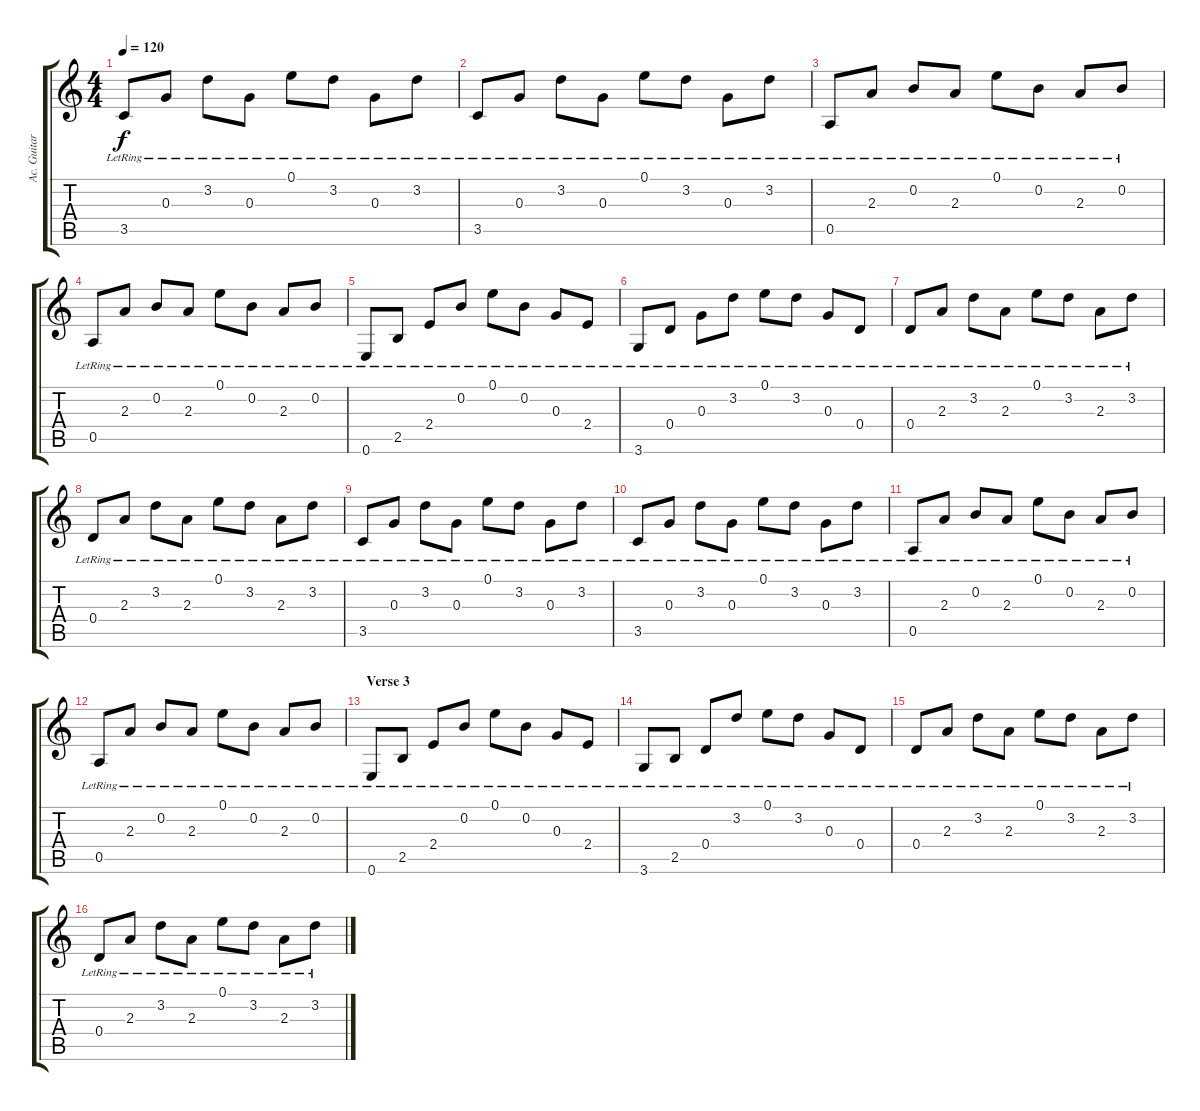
\track ("Ac. Guitar - MIKE" "Ac. Guitar") {instrument acousticguitarsteel}
\staff {score tabs}
\tuning (E4 B3 G3 D3 A2 E2) {hide}
\ts (4 4)
\tempo 120
\clef g2
\ks c
3.5{lr}.8{dy f} 0.3{lr}.8 3.2{lr}.8 0.3{lr}.8 0.1{lr}.8 3.2{lr}.8 0.3{lr}.8 3.2{lr}.8 |
3.5{lr}.8 0.3{lr}.8 3.2{lr}.8 0.3{lr}.8 0.1{lr}.8 3.2{lr}.8 0.3{lr}.8 3.2{lr}.8 |
0.5{lr}.8 2.3{lr}.8 0.2{lr}.8 2.3{lr}.8 0.1{lr}.8 0.2{lr}.8 2.3{lr}.8 0.2{lr}.8 |
0.5{lr}.8 2.3{lr}.8 0.2{lr}.8 2.3{lr}.8 0.1{lr}.8 0.2{lr}.8 2.3{lr}.8 0.2{lr}.8 |
0.6{lr}.8 2.5{lr}.8 2.4{lr}.8 0.2{lr}.8 0.1{lr}.8 0.2{lr}.8 0.3{lr}.8 2.4{lr}.8 |
3.6{lr}.8 0.4{lr}.8 0.3{lr}.8 3.2{lr}.8 0.1{lr}.8 3.2{lr}.8 0.3{lr}.8 0.4{lr}.8 |
0.4{lr}.8 2.3{lr}.8 3.2{lr}.8 2.3{lr}.8 0.1{lr}.8 3.2{lr}.8 2.3{lr}.8 3.2{lr}.8 |
0.4{lr}.8 2.3{lr}.8 3.2{lr}.8 2.3{lr}.8 0.1{lr}.8 3.2{lr}.8 2.3{lr}.8 3.2{lr}.8 |
3.5{lr}.8 0.3{lr}.8 3.2{lr}.8 0.3{lr}.8 0.1{lr}.8 3.2{lr}.8 0.3{lr}.8 3.2{lr}.8 |
3.5{lr}.8 0.3{lr}.8 3.2{lr}.8 0.3{lr}.8 0.1{lr}.8 3.2{lr}.8 0.3{lr}.8 3.2{lr}.8 |
0.5{lr}.8 2.3{lr}.8 0.2{lr}.8 2.3{lr}.8 0.1{lr}.8 0.2{lr}.8 2.3{lr}.8 0.2{lr}.8 |
0.5{lr}.8 2.3{lr}.8 0.2{lr}.8 2.3{lr}.8 0.1{lr}.8 0.2{lr}.8 2.3{lr}.8 0.2{lr}.8 |
\section ("" "Verse 3")
0.6{lr}.8 2.5{lr}.8 2.4{lr}.8 0.2{lr}.8 0.1{lr}.8 0.2{lr}.8 0.3{lr}.8 2.4{lr}.8 |
3.6{lr}.8 2.5{lr}.8 0.4{lr}.8 3.2{lr}.8 0.1{lr}.8 3.2{lr}.8 0.3{lr}.8 0.4{lr}.8 |
0.4{lr}.8 2.3{lr}.8 3.2{lr}.8 2.3{lr}.8 0.1{lr}.8 3.2{lr}.8 2.3{lr}.8 3.2{lr}.8 |
0.4{lr}.8 2.3{lr}.8 3.2{lr}.8 2.3{lr}.8 0.1{lr}.8 3.2{lr}.8 2.3{lr}.8 3.2{lr}.8
